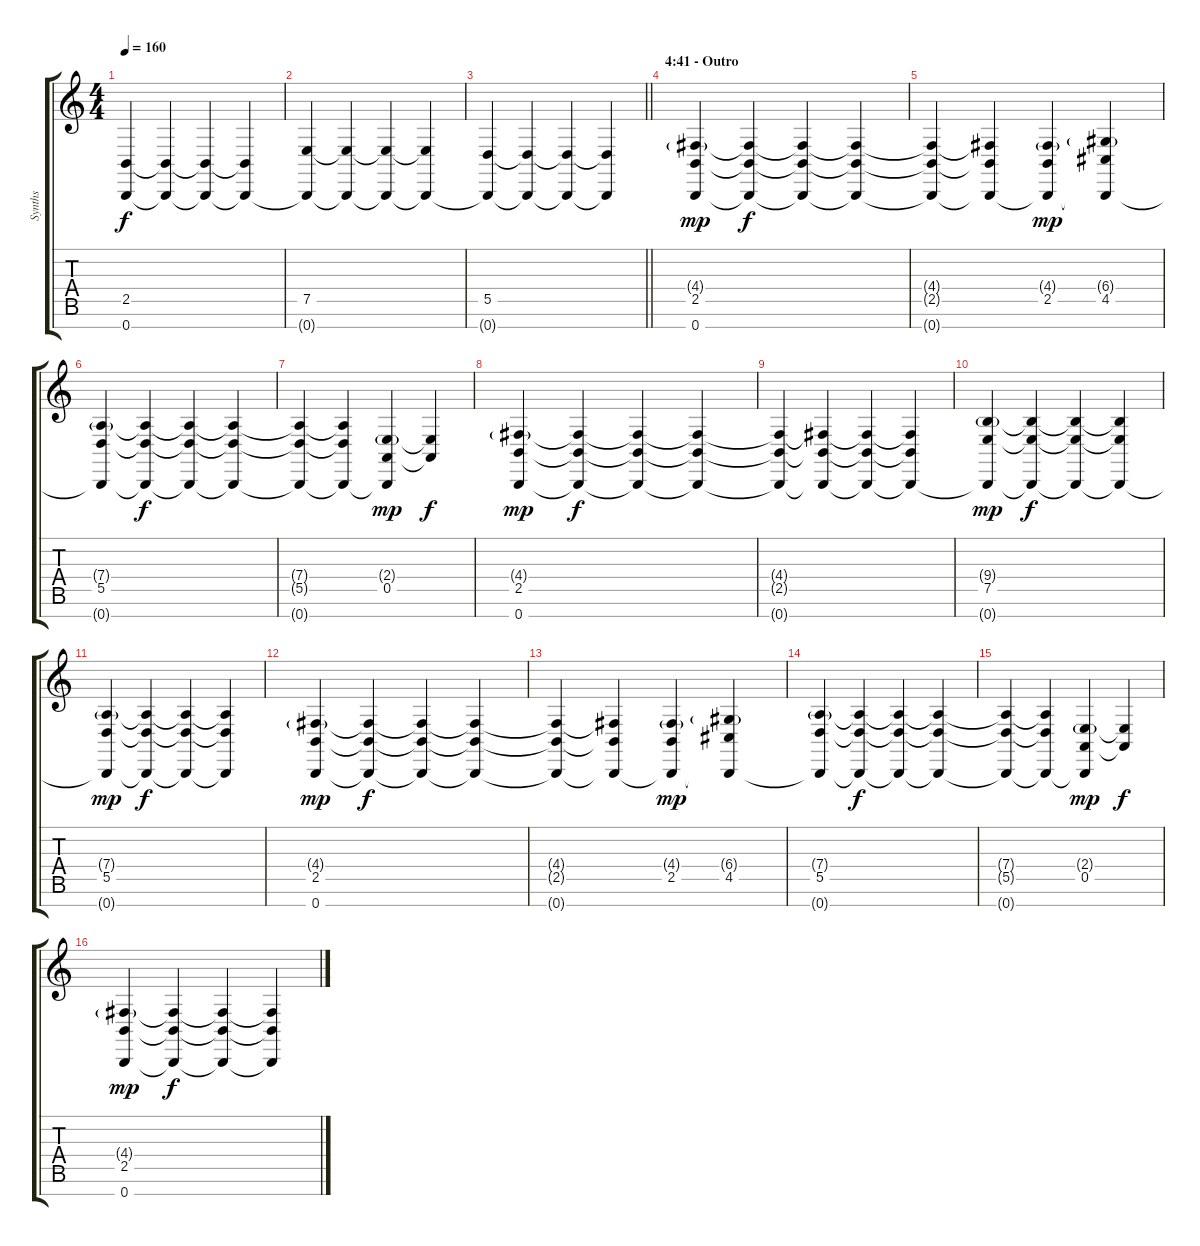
\track ("Synths" "Synths") {instrument pad8sweep}
\staff {score tabs}
\tuning (E4 B3 G3 D3 A2 E2 B1) {hide}
\ts (4 4)
\tempo 160
\clef g2
\ks c
(2.5{t} 0.7{t}).4{dy f} (2.5{t} 0.7{t}).4 (2.5{t} 0.7{t}).4 (2.5{t} 0.7{t}).4 |
(7.5 0.7{t}).4 (7.5{t} 0.7{t}).4 (7.5{t} 0.7{t}).4 (7.5{t} 0.7{t}).4 |
\barLineRight lightlight
(5.5 0.7{t}).4 (5.5{t} 0.7{t}).4 (5.5{t} 0.7{t}).4 (5.5{t} 0.7{t}).4 |
\section ("" "4:41 - Outro")
(4.4{g} 2.5 0.7).4{dy mp} (4.4{t} 2.5{t} 0.7{t}).4{dy f} (4.4{t} 2.5{t} 0.7{t}).4 (4.4{t} 2.5{t} 0.7{t}).4 |
(4.4{t} 2.5{t} 0.7{t}).4 (4.4{t} 2.5{t} 0.7{t}).4 (4.4{g} 2.5 0.7{t}).4{dy mp} (6.4{g} 4.5 0.7{t}).4 |
(7.4{g} 5.5 0.7{t}).4 (7.4{t} 5.5{t} 0.7{t}).4{dy f} (7.4{t} 5.5{t} 0.7{t}).4 (7.4{t} 5.5{t} 0.7{t}).4 |
(7.4{t} 5.5{t} 0.7{t}).4 (7.4{t} 5.5{t} 0.7{t}).4 (2.4{g} 0.5 0.7{t}).4{dy mp} (2.4{t} 0.5{t}).4{dy f} |
(4.4{g} 2.5 0.7).4{dy mp} (4.4{t} 2.5{t} 0.7{t}).4{dy f} (4.4{t} 2.5{t} 0.7{t}).4 (4.4{t} 2.5{t} 0.7{t}).4 |
(4.4{t} 2.5{t} 0.7{t}).4 (4.4{t} 2.5{t} 0.7{t}).4 (4.4{t} 2.5{t} 0.7{t}).4 (4.4{t} 2.5{t} 0.7{t}).4 |
(9.4{g} 7.5 0.7{t}).4{dy mp} (9.4{t} 7.5{t} 0.7{t}).4{dy f} (9.4{t} 7.5{t} 0.7{t}).4 (9.4{t} 7.5{t} 0.7{t}).4 |
(7.4{g} 5.5 0.7{t}).4{dy mp} (7.4{t} 5.5{t} 0.7{t}).4{dy f} (7.4{t} 5.5{t} 0.7{t}).4 (7.4{t} 5.5{t} 0.7{t}).4 |
(4.4{g} 2.5 0.7).4{dy mp} (4.4{t} 2.5{t} 0.7{t}).4{dy f} (4.4{t} 2.5{t} 0.7{t}).4 (4.4{t} 2.5{t} 0.7{t}).4 |
(4.4{t} 2.5{t} 0.7{t}).4 (4.4{t} 2.5{t} 0.7{t}).4 (4.4{g} 2.5 0.7{t}).4{dy mp} (6.4{g} 4.5 0.7{t}).4 |
(7.4{g} 5.5 0.7{t}).4 (7.4{t} 5.5{t} 0.7{t}).4{dy f} (7.4{t} 5.5{t} 0.7{t}).4 (7.4{t} 5.5{t} 0.7{t}).4 |
(7.4{t} 5.5{t} 0.7{t}).4 (7.4{t} 5.5{t} 0.7{t}).4 (2.4{g} 0.5 0.7{t}).4{dy mp} (2.4{t} 0.5{t}).4{dy f} |
(4.4{g} 2.5 0.7).4{dy mp} (4.4{t} 2.5{t} 0.7{t}).4{dy f} (4.4{t} 2.5{t} 0.7{t}).4 (4.4{t} 2.5{t} 0.7{t}).4
